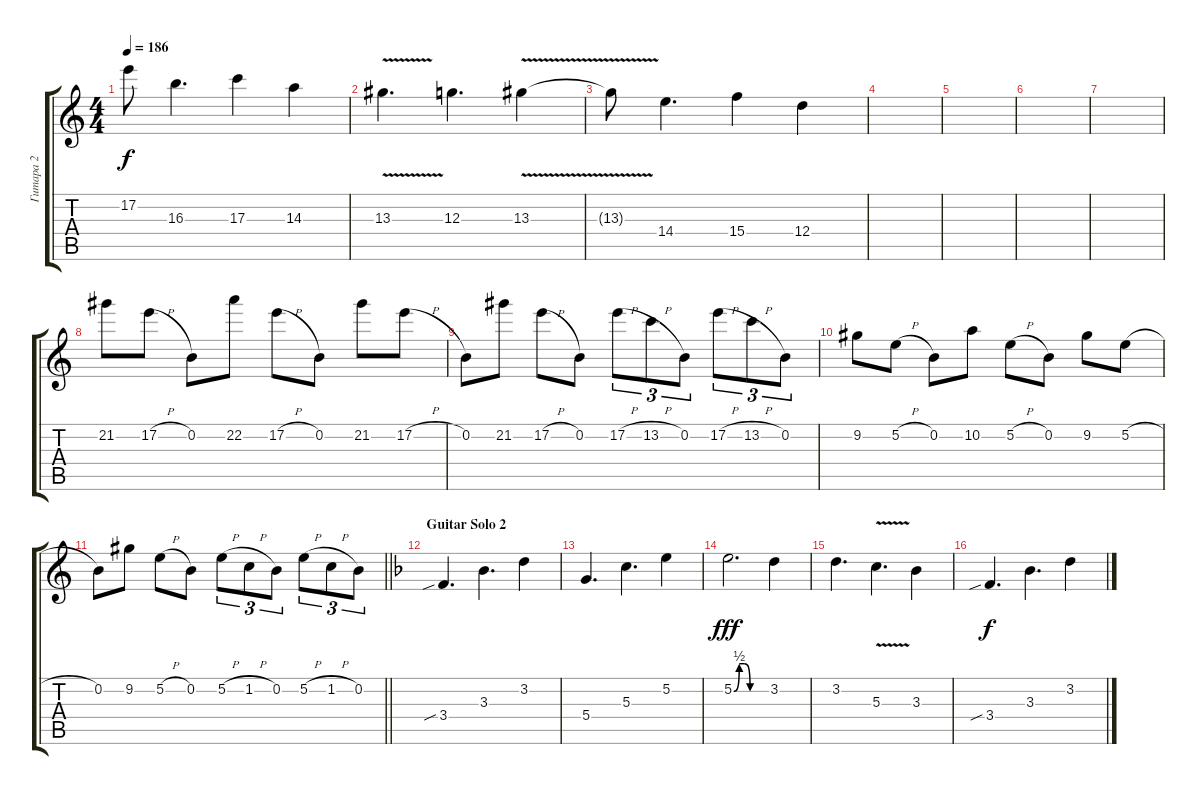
\track ("Гитара 2" "Гитара 2") {instrument distortionguitar}
\staff {score tabs}
\tuning (E4 B3 G3 D3 A2 E2) {hide}
\ts (4 4)
\tempo 186
\clef g2
\ks aminor
17.2{t}.8{dy f} 16.3.4{d} 17.3.4 14.3.4 |
13.3{v}.4{d} 12.3.4{d} 13.3{v}.4 |
13.3{t}.8 14.4.4{d} 15.4.4 12.4.4 |
|
|
|
|
21.2.8 17.2{h}.8 0.2.8 22.2.8 17.2{h}.8 0.2.8 21.2.8 17.2{h}.8 |
0.2.8 21.2.8 17.2{h}.8 0.2.8 17.2{h}.8{tu (3 2)} 13.2{h}.8{tu (3 2)} 0.2.8{tu (3 2)} 17.2{h}.8{tu (3 2)} 13.2{h}.8{tu (3 2)} 0.2.8{tu (3 2)} |
9.2.8 5.2{h}.8 0.2.8 10.2.8 5.2{h}.8 0.2.8 9.2.8 5.2{h}.8 |
\barLineRight lightlight
0.2.8 9.2.8 5.2{h}.8 0.2.8 5.2{h}.8{tu (3 2)} 1.2{h}.8{tu (3 2)} 0.2.8{tu (3 2)} 5.2{h}.8{tu (3 2)} 1.2{h}.8{tu (3 2)} 0.2.8{tu (3 2)} |
\section ("" "Guitar Solo 2")
\ks dminor
3.4{sib}.4{d volume 8} 3.3.4{d} 3.2.4 |
5.4.4{d} 5.3.4{d} 5.2.4 |
5.2{be (custom 0 0 10 2 20 2 30 0 60 0)}.2{d dy fff} 3.2.4 |
3.2.4{d} 5.3{v}.4{d} 3.3.4 |
3.4{sib}.4{d dy f} 3.3.4{d} 3.2.4
